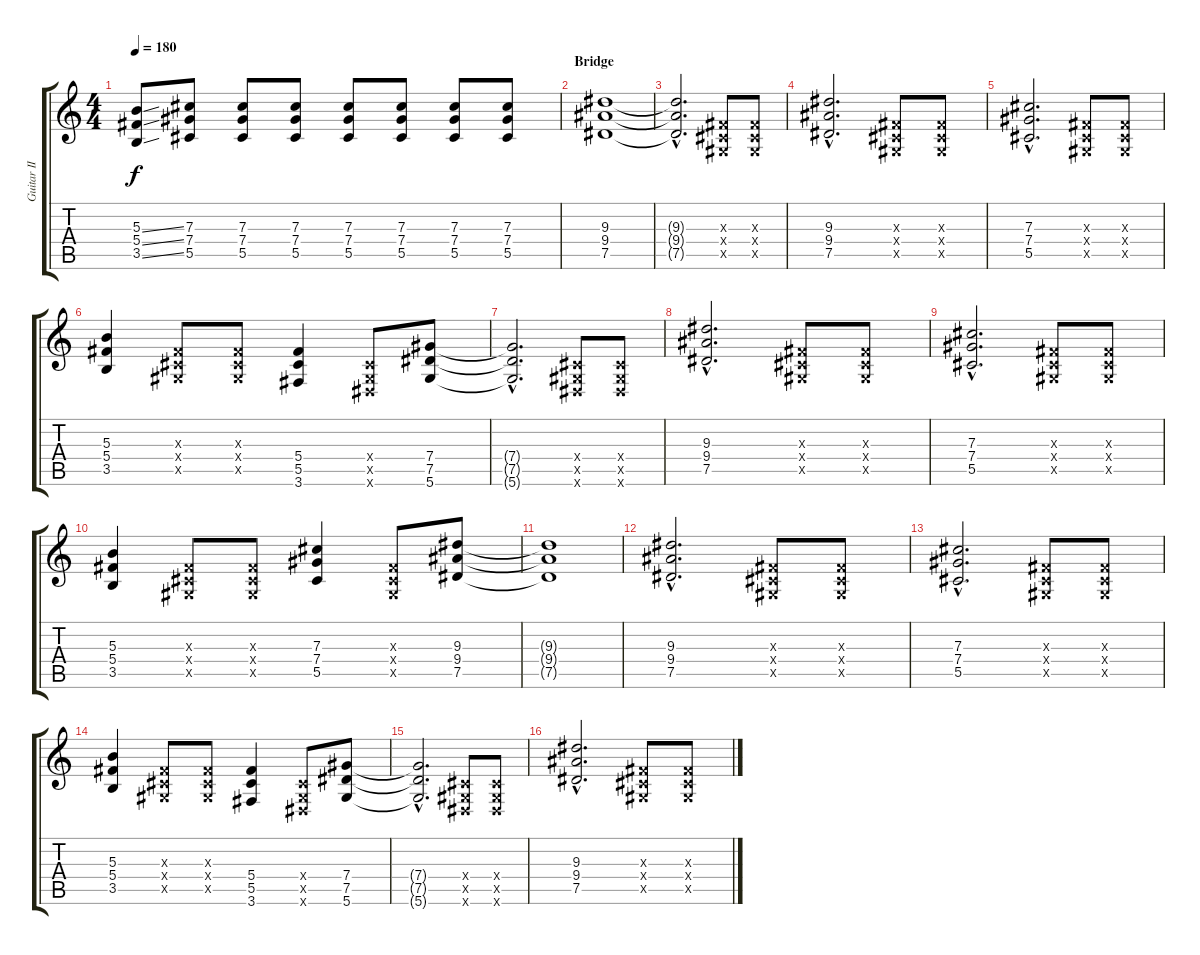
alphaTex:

\track ("Guitar II" "Guitar II") {instrument overdrivenguitar}
\staff {score tabs}
\tuning (Eb4 Bb3 Gb3 Db3 Ab2 Eb2) {hide}
\ts (4 4)
\tempo 180
\clef g2
\ks c
(5.3{ss} 5.4{ss} 3.5{ss}).8{dy f} (7.3 7.4 5.5).8 (7.3 7.4 5.5).8 (7.3 7.4 5.5).8 (7.3 7.4 5.5).8 (7.3 7.4 5.5).8 (7.3 7.4 5.5).8 (7.3 7.4 5.5).8 |
\section ("" "Bridge")
(9.3 9.4 7.5).1 |
(9.3{hac t} 9.4{hac t} 7.5{hac t}).2{d} (0.3{x} 0.4{x} 0.5{x}).8 (0.3{x} 0.4{x} 0.5{x}).8 |
(9.3{hac} 9.4{hac} 7.5{hac}).2{d} (0.3{x} 0.4{x} 0.5{x}).8 (0.3{x} 0.4{x} 0.5{x}).8 |
(7.3{hac} 7.4{hac} 5.5{hac}).2{d} (0.3{x} 0.4{x} 0.5{x}).8 (0.3{x} 0.4{x} 0.5{x}).8 |
(5.3 5.4 3.5).4 (0.3{x} 0.4{x} 0.5{x}).8 (0.3{x} 0.4{x} 0.5{x}).8 (5.4 5.5 3.6).4 (0.4{x} 0.5{x} 0.6{x}).8 (7.4 7.5 5.6).8 |
(7.4{hac t} 7.5{hac t} 5.6{hac t}).2{d} (0.4{x} 0.5{x} 0.6{x}).8 (0.4{x} 0.5{x} 0.6{x}).8 |
(9.3{hac} 9.4{hac} 7.5{hac}).2{d} (0.3{x} 0.4{x} 0.5{x}).8 (0.3{x} 0.4{x} 0.5{x}).8 |
(7.3{hac} 7.4{hac} 5.5{hac}).2{d} (0.3{x} 0.4{x} 0.5{x}).8 (0.3{x} 0.4{x} 0.5{x}).8 |
(5.3 5.4 3.5).4 (0.3{x} 0.4{x} 0.5{x}).8 (0.3{x} 0.4{x} 0.5{x}).8 (7.3 7.4 5.5).4 (0.3{x} 0.4{x} 0.5{x}).8 (9.3 9.4 7.5).8 |
(9.3{t} 9.4{t} 7.5{t}).1 |
(9.3{hac} 9.4{hac} 7.5{hac}).2{d} (0.3{x} 0.4{x} 0.5{x}).8 (0.3{x} 0.4{x} 0.5{x}).8 |
(7.3{hac} 7.4{hac} 5.5{hac}).2{d} (0.3{x} 0.4{x} 0.5{x}).8 (0.3{x} 0.4{x} 0.5{x}).8 |
(5.3 5.4 3.5).4 (0.3{x} 0.4{x} 0.5{x}).8 (0.3{x} 0.4{x} 0.5{x}).8 (5.4 5.5 3.6).4 (0.4{x} 0.5{x} 0.6{x}).8 (7.4 7.5 5.6).8 |
(7.4{hac t} 7.5{hac t} 5.6{hac t}).2{d} (0.4{x} 0.5{x} 0.6{x}).8 (0.4{x} 0.5{x} 0.6{x}).8 |
(9.3{hac} 9.4{hac} 7.5{hac}).2{d} (0.3{x} 0.4{x} 0.5{x}).8 (0.3{x} 0.4{x} 0.5{x}).8
